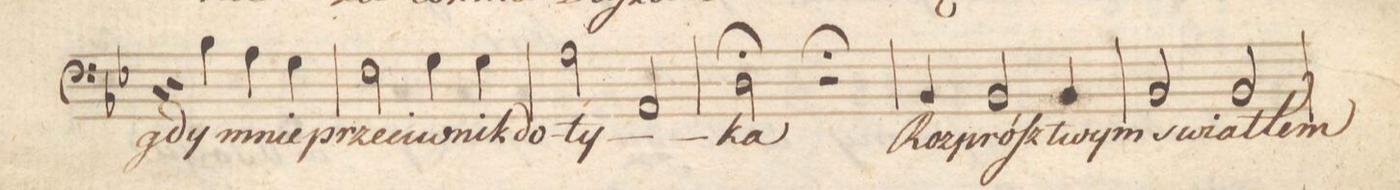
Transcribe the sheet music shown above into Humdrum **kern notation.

**kern	**text	**dynam
*I"Baſso.	*	*
*clefF4	*	*
*k[b-e-]	*	*
*met(C.|)	*	*
*M2/2	*	*
4r	.	.
4B-\	gdy	.
4A\	mnie	.
4G\	prze-	.
=37	=37	=37
2F\	-ciw-	.
4G\	-nik	.
4G\	do-	.
=38	=38	=38
2A\	-ty-	.
2AA/	.	.
=39	=39	=39
2D;\	-ka	.
2r;	.	.
=40	=40	=40
4BB-/	Roz-	.
2BB-/	-prósſ	.
4BB-/	twym	.
=41	=41	=41
2BB-/	swia-	.
2BB-/	-tłem	.
=42	=42	=42
*-	*-	*-
